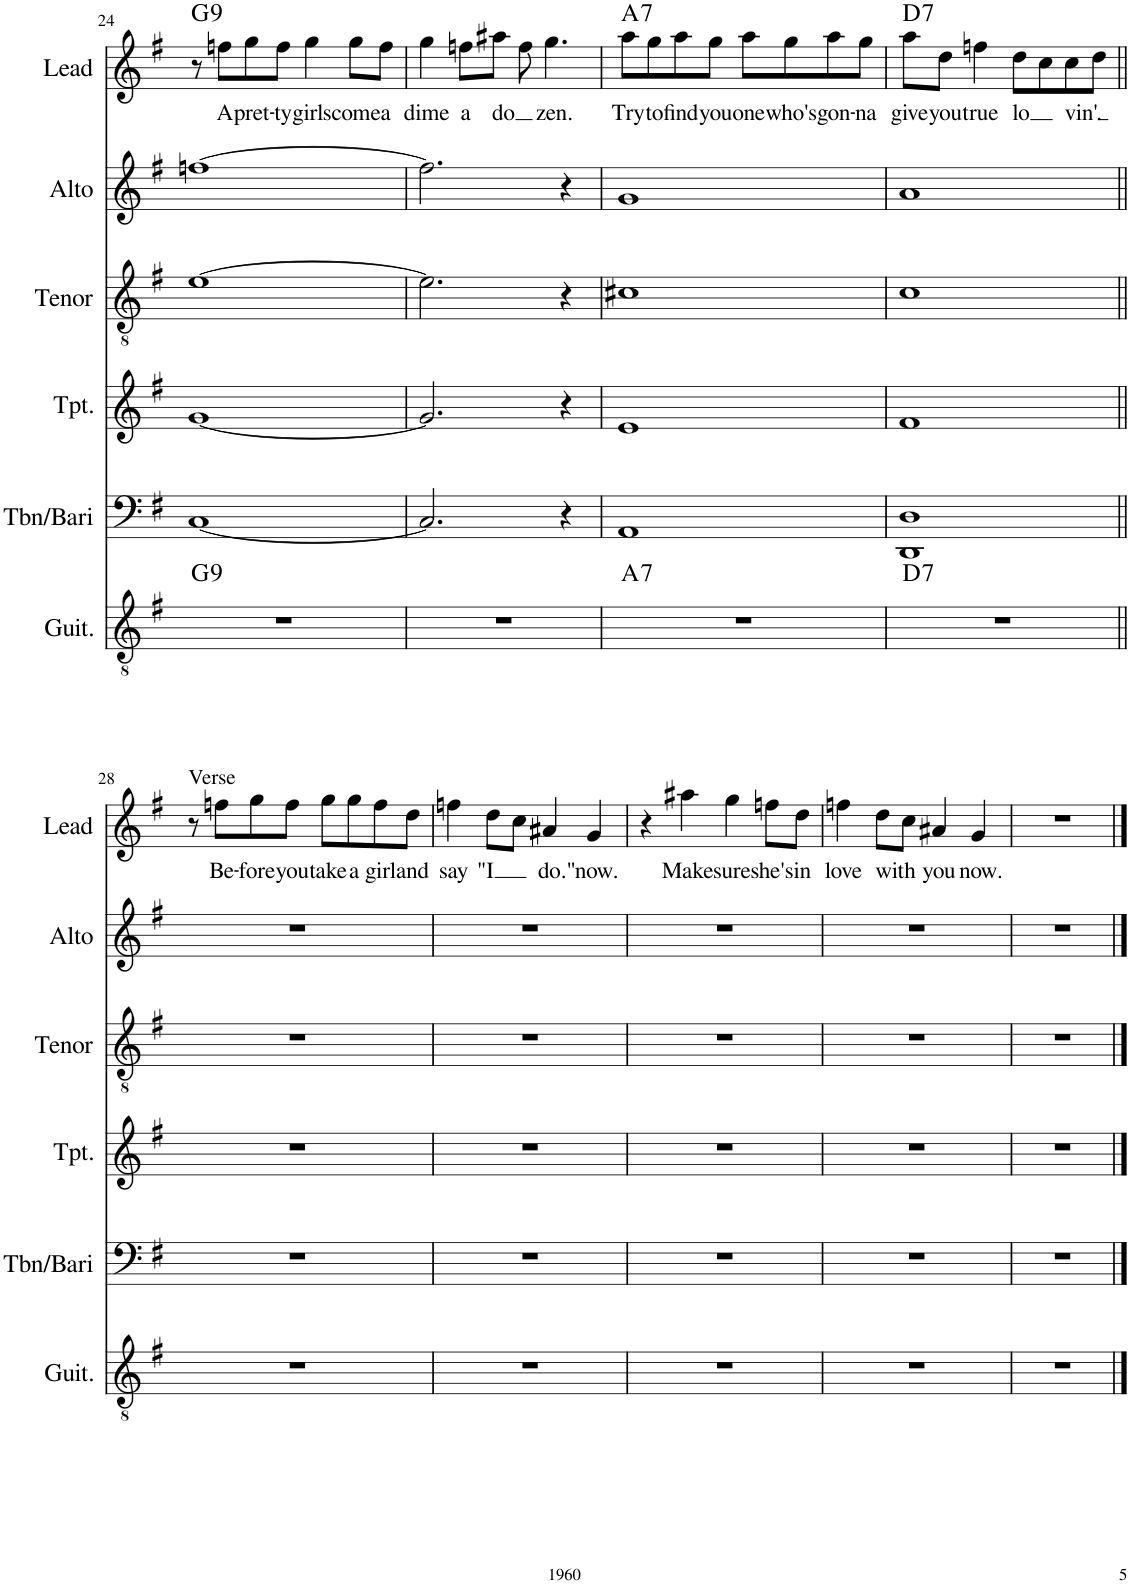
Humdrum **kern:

**kern	**harte	**kern	**kern	**kern	**kern	**kern	**text	**harte
*part6	*part6	*part5	*part4	*part3	*part2	*part1	*part1	*part1
*staff6	*	*staff5	*staff4	*staff3	*staff2	*staff1	*staff1	*
*I"Guitar	*	*I"Tbn/Bari	*I"Trumpet	*I"Tenor	*I"Alto	*I"Lead	*	*
*I'Guit.	*	*I'Tbn/Bari	*I'Tpt.	*I'Tenor	*I'Alto	*I'Lead	*	*
!!LO:PB:g=z
*clefGv2	*	*clefF4	*clefG2	*clefGv2	*clefG2	*clefG2	*	*
*	*	*	*ITrd1c2	*ITrd8c14	*ITrd5c9	*	*	*
*k[f#]	*	*k[f#]	*k[f#]	*k[f#]	*k[f#]	*k[f#]	*	*
*M4/4	*	*M4/4	*M4/4	*M4/4	*M4/4	*M4/4	*	*
=24	=24	=24	=24	=24	=24	=24	=24	=24
!	!LO:H:kt=9	!	!	!	!	!	!	!LO:H:kt=9
1r	G:9	[1C	[1g	[1e	[1ffn	8r	.	G:9
!	!	!	!	!	!	!	!LO:LY:b	!
.	.	.	.	.	.	8ffn\L	A	.
!	!	!	!	!	!	!	!LO:LY:b	!
.	.	.	.	.	.	8gg\	pret-	.
!	!	!	!	!	!	!	!LO:LY:b	!
.	.	.	.	.	.	8ff\J	-ty	.
!	!	!	!	!	!	!	!LO:LY:b	!
.	.	.	.	.	.	4gg\	girls	.
!	!	!	!	!	!	!	!LO:LY:b	!
.	.	.	.	.	.	8gg\L	come	.
!	!	!	!	!	!	!	!LO:LY:b	!
.	.	.	.	.	.	8ff\J	a	.
=25	=25	=25	=25	=25	=25	=25	=25	=25
!	!	!	!	!	!	!	!LO:LY:b	!
1r	.	2.C/]	2.g/]	2.e\]	2.ff\]	4gg\	dime	.
!	!	!	!	!	!	!	!LO:LY:b	!
.	.	.	.	.	.	8ffn\L	a	.
!	!	!	!	!	!	!	!LO:LY:b	!
.	.	.	.	.	.	8aa#X\J	do	.
.	.	.	.	.	.	8ff\	.	.
!	!	!	!	!	!	!	!LO:LY:b	!
.	.	.	.	.	.	4.gg\	zen.	.
.	.	4r	4r	4r	4r	.	.	.
=26	=26	=26	=26	=26	=26	=26	=26	=26
!	!LO:H:kt=7	!	!	!	!	!	!LO:LY:b	!LO:H:kt=7
1r	A:7	1AA	1e	1c#X	1g	8aa\L	Try	A:7
!	!	!	!	!	!	!	!LO:LY:b	!
.	.	.	.	.	.	8gg\	to	.
!	!	!	!	!	!	!	!LO:LY:b	!
.	.	.	.	.	.	8aa\	find	.
!	!	!	!	!	!	!	!LO:LY:b	!
.	.	.	.	.	.	8gg\J	you	.
!	!	!	!	!	!	!	!LO:LY:b	!
.	.	.	.	.	.	8aa\L	one	.
!	!	!	!	!	!	!	!LO:LY:b	!
.	.	.	.	.	.	8gg\	who's	.
!	!	!	!	!	!	!	!LO:LY:b	!
.	.	.	.	.	.	8aa\	gon-	.
!	!	!	!	!	!	!	!LO:LY:b	!
.	.	.	.	.	.	8gg\J	-na	.
=27	=27	=27	=27	=27	=27	=27	=27	=27
!	!LO:H:kt=7	!	!	!	!	!	!LO:LY:b	!LO:H:kt=7
1r	D:7	1DD 1D	1f#	1c	1a	8aa\L	give	D:7
!	!	!	!	!	!	!	!LO:LY:b	!
.	.	.	.	.	.	8dd\J	you	.
!	!	!	!	!	!	!	!LO:LY:b	!
.	.	.	.	.	.	4ffn\	true	.
!	!	!	!	!	!	!	!LO:LY:b	!
.	.	.	.	.	.	8dd\L	lo	.
.	.	.	.	.	.	8cc\	.	.
!	!	!	!	!	!	!	!LO:LY:b	!
.	.	.	.	.	.	8cc\	vin'	.
!	!	!	!	!	!	!	!LO:LY:b	!
.	.	.	.	.	.	8dd\J	.	.
!!LO:LB:g=z
=28||	=28||	=28||	=28||	=28||	=28||	=28||	=28||	=28||
!	!	!	!	!	!	!LO:TX:a:t=Verse	!	!
1r	.	1r	1r	1r	1r	8r	.	.
!	!	!	!	!	!	!	!LO:LY:b	!
.	.	.	.	.	.	8ffn\L	Be-	.
!	!	!	!	!	!	!	!LO:LY:b	!
.	.	.	.	.	.	8gg\	-fore	.
!	!	!	!	!	!	!	!LO:LY:b	!
.	.	.	.	.	.	8ff\J	you	.
!	!	!	!	!	!	!	!LO:LY:b	!
.	.	.	.	.	.	8gg\L	take	.
!	!	!	!	!	!	!	!LO:LY:b	!
.	.	.	.	.	.	8gg\	a	.
!	!	!	!	!	!	!	!LO:LY:b	!
.	.	.	.	.	.	8ff\	girl	.
!	!	!	!	!	!	!	!LO:LY:b	!
.	.	.	.	.	.	8dd\J	and	.
=29	=29	=29	=29	=29	=29	=29	=29	=29
!	!	!	!	!	!	!	!LO:LY:b	!
1r	.	1r	1r	1r	1r	4ffn\	say	.
!	!	!	!	!	!	!	!LO:LY:b	!
.	.	.	.	.	.	8dd\L	"I	.
.	.	.	.	.	.	8cc\J	.	.
!	!	!	!	!	!	!	!LO:LY:b	!
.	.	.	.	.	.	4a#X/	do."	.
!	!	!	!	!	!	!	!LO:LY:b	!
.	.	.	.	.	.	4g/	now.	.
=30	=30	=30	=30	=30	=30	=30	=30	=30
1r	.	1r	1r	1r	1r	4r	.	.
!	!	!	!	!	!	!	!LO:LY:b	!
.	.	.	.	.	.	4aa#X\	Make	.
!	!	!	!	!	!	!	!LO:LY:b	!
.	.	.	.	.	.	4gg\	sure	.
!	!	!	!	!	!	!	!LO:LY:b	!
.	.	.	.	.	.	8ffn\L	she's	.
!	!	!	!	!	!	!	!LO:LY:b	!
.	.	.	.	.	.	8dd\J	in	.
=31	=31	=31	=31	=31	=31	=31	=31	=31
!	!	!	!	!	!	!	!LO:LY:b	!
1r	.	1r	1r	1r	1r	4ffn\	love	.
!	!	!	!	!	!	!	!LO:LY:b	!
.	.	.	.	.	.	8dd\L	with	.
.	.	.	.	.	.	8cc\J	.	.
!	!	!	!	!	!	!	!LO:LY:b	!
.	.	.	.	.	.	4a#X/	you	.
!	!	!	!	!	!	!	!LO:LY:b	!
.	.	.	.	.	.	4g/	now.	.
=32	=32	=32	=32	=32	=32	=32	=32	=32
1r	.	1r	1r	1r	1r	1r	.	.
==	==	==	==	==	==	==	==	==
*-	*-	*-	*-	*-	*-	*-	*-	*-
